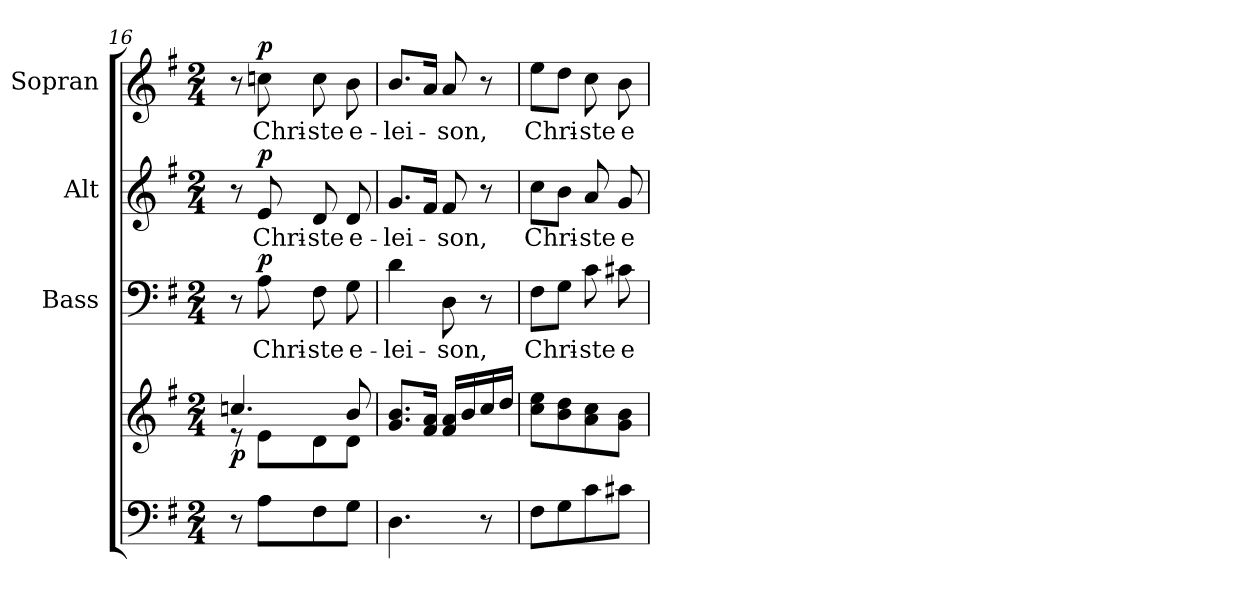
**kern	**kern	**dynam	**kern	**text	**dynam	**kern	**text	**dynam	**kern	**text	**dynam
*part4	*part4	*part4	*part3	*part3	*part3	*part2	*part2	*part2	*part1	*part1	*part1
*staff5	*staff4	*staff4/5	*staff3	*staff3	*staff3	*staff2	*staff2	*staff2	*staff1	*staff1	*staff1
*	*	*	*I"Bass	*	*	*I"Alt	*	*	*I"Sopran	*	*
*	*	*	*I'B.	*	*	*I'A.	*	*	*I'S.	*	*
*clefF4	*clefG2	*	*clefF4	*	*	*clefG2	*	*	*clefG2	*	*
*k[f#]	*k[f#]	*	*k[f#]	*	*	*k[f#]	*	*	*k[f#]	*	*
*G:	*G:	*	*G:	*	*	*G:	*	*	*G:	*	*
*M2/4	*M2/4	*	*M2/4	*	*	*M2/4	*	*	*M2/4	*	*
=16	=16	=16	=16	=16	=16	=16	=16	=16	=16	=16	=16
*	*^	*	*	*	*	*	*	*	*	*	*
!	!	!	!LO:DY:b	!	!	!	!	!	!	!	!	!
8r	4.ccn/	8rd	p	8r	.	.	8r	.	.	8r	.	.
!	!	!	!	!	!LO:LY:b	!LO:DY:a	!	!LO:LY:b	!LO:DY:a	!	!LO:LY:b	!LO:DY:a
8A\L	.	8e\L	.	8A\	Chri-	p	8e/	Chri-	p	8ccn\	Chri-	p
!	!	!	!	!	!LO:LY:b	!	!	!LO:LY:b	!	!	!LO:LY:b	!
8F#\	.	8d\	.	8F#\	-ste	.	8d/	-ste	.	8cc\	-ste	.
!	!	!	!	!	!LO:LY:b	!	!	!LO:LY:b	!	!	!LO:LY:b	!
8G\J	8b/	8d\J	.	8G\	e-	.	8d/	e-	.	8b\	e-	.
=17	=17	=17	=17	=17	=17	=17	=17	=17	=17	=17	=17	=17
!	!	!	!	!	!LO:LY:b	!	!	!LO:LY:b	!	!	!LO:LY:b	!
*	*v	*v	*	*	*	*	*	*	*	*	*	*
4.D\	8.g/ 8.b/L	.	4d\	-lei-	.	8.g/L	-lei-	.	8.b/L	-lei-	.
.	16f#/ 16a/Jk	.	.	.	.	16f#/Jk	.	.	16a/Jk	.	.
!	!	!	!	!LO:LY:b	!	!	!LO:LY:b	!	!	!LO:LY:b	!
.	16f#/ 16a/LL	.	8D\	-son,	.	8f#/	-son,	.	8a/	-son,	.
.	16b/	.	.	.	.	.	.	.	.	.	.
8r	16cc/	.	8r	.	.	8r	.	.	8r	.	.
.	16dd/JJ	.	.	.	.	.	.	.	.	.	.
=18	=18	=18	=18	=18	=18	=18	=18	=18	=18	=18	=18
!	!	!	!	!LO:LY:b	!	!	!LO:LY:b	!	!	!LO:LY:b	!
8F#\L	8cc\ 8ee\L	.	8F#\L	Chri-	.	8cc\L	Chri-	.	8ee\L	Chri-	.
8G\	8b\ 8dd\	.	8G\J	.	.	8b\J	.	.	8dd\J	.	.
!	!	!	!	!LO:LY:b	!	!	!LO:LY:b	!	!	!LO:LY:b	!
8c\	8a\ 8cc\	.	8c\	-ste	.	8a/	-ste	.	8cc\	-ste	.
!	!	!	!	!LO:LY:b	!	!	!LO:LY:b	!	!	!LO:LY:b	!
8c#X\J	8g\ 8b\J	.	8c#X\	e-	.	8g/	e-	.	8b\	e-	.
=	=	=	=	=	=	=	=	=	=	=	=
*-	*-	*-	*-	*-	*-	*-	*-	*-	*-	*-	*-
